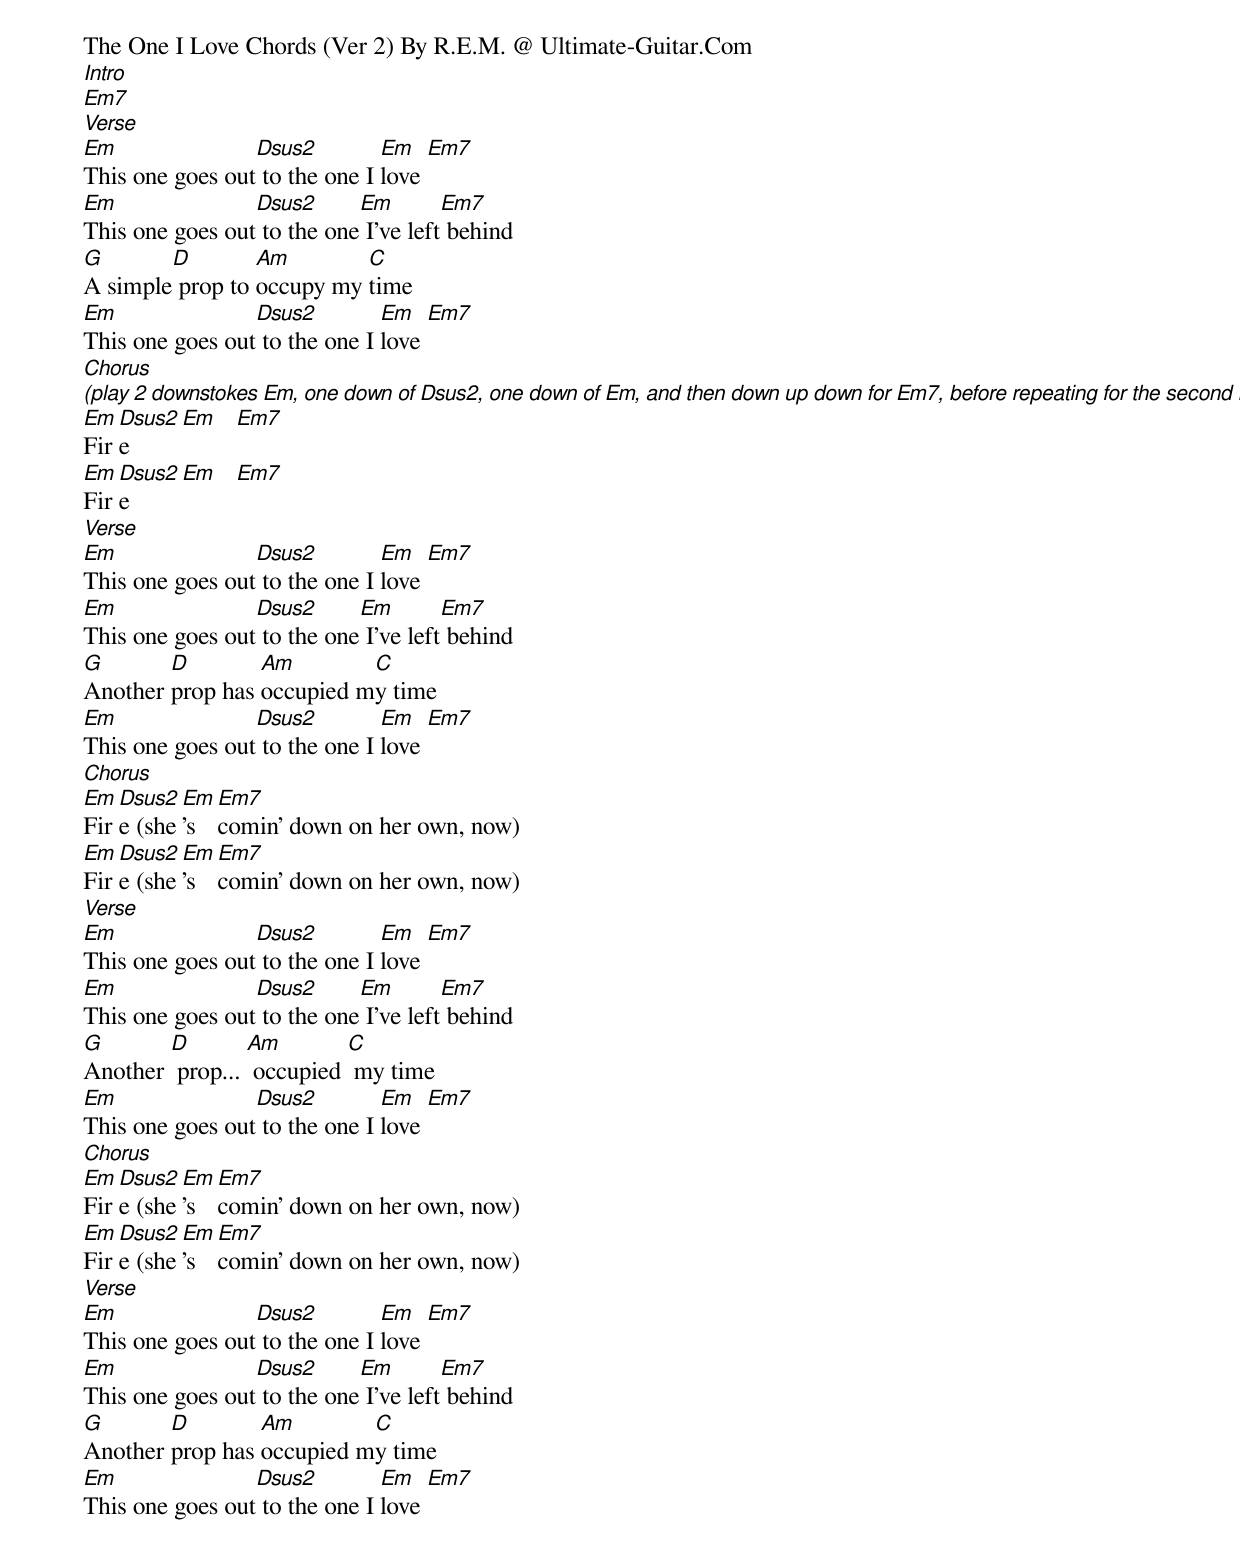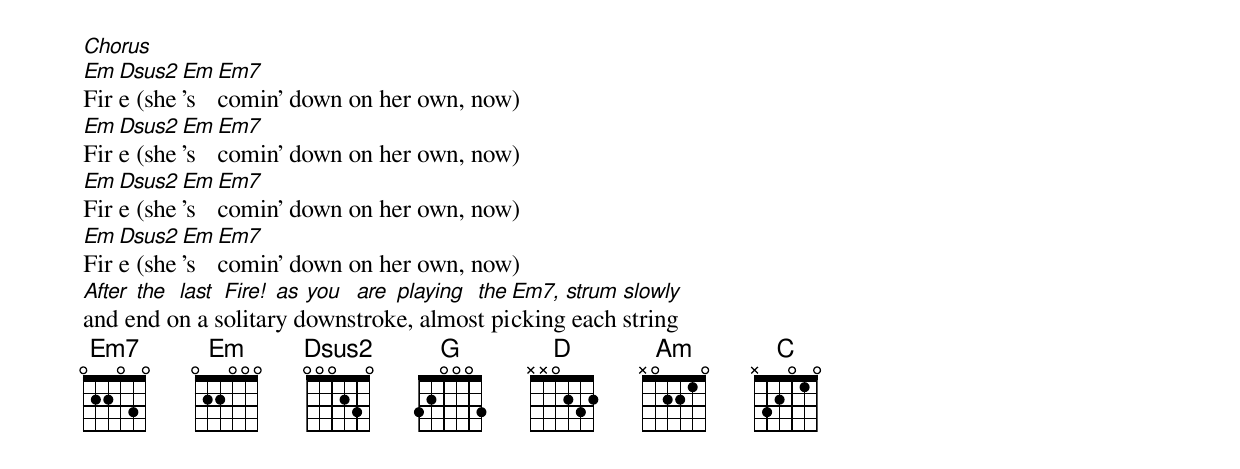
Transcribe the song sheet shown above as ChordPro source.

The One I Love Chords (Ver 2) By R.E.M. @ Ultimate-Guitar.Com
[Intro]
[Em7]
[Verse]
[Em]This one goes out[Dsus2] to the one I [Em]love [Em7]
[Em]This one goes out[Dsus2] to the one[Em] I’ve left[Em7] behind
[G]A simple[D] prop to [Am]occupy my [C]time
[Em]This one goes out[Dsus2] to the one I [Em]love [Em7]
[Chorus]
[(play 2 downstokes Em, one down of Dsus2, one down of Em,][and then down up down for Em7, before repeating for the second Fire)]
[Em]Fir[Dsus2]e     [Em]   [Em7]
[Em]Fir[Dsus2]e     [Em]   [Em7]
[Verse]
[Em]This one goes out[Dsus2] to the one I [Em]love [Em7]
[Em]This one goes out[Dsus2] to the one[Em] I’ve left[Em7] behind
[G]Another [D]prop has [Am]occupied m[C]y time
[Em]This one goes out[Dsus2] to the one I [Em]love [Em7]
[Chorus]
[Em]Fir[Dsus2]e (she[Em]’s [Em7]comin’ down on her own, now)
[Em]Fir[Dsus2]e (she[Em]’s [Em7]comin’ down on her own, now)
[Verse]
[Em]This one goes out[Dsus2] to the one I [Em]love [Em7]
[Em]This one goes out[Dsus2] to the one[Em] I’ve left[Em7] behind
[G]Another [D] prop... [Am] occupied [C] my time
[Em]This one goes out[Dsus2] to the one I [Em]love [Em7]
[Chorus]
[Em]Fir[Dsus2]e (she[Em]’s [Em7]comin’ down on her own, now)
[Em]Fir[Dsus2]e (she[Em]’s [Em7]comin’ down on her own, now)
[Verse]
[Em]This one goes out[Dsus2] to the one I [Em]love [Em7]
[Em]This one goes out[Dsus2] to the one[Em] I’ve left[Em7] behind
[G]Another [D]prop has [Am]occupied m[C]y time
[Em]This one goes out[Dsus2] to the one I [Em]love [Em7]
[Chorus]
[Em]Fir[Dsus2]e (she[Em]’s [Em7]comin’ down on her own, now)
[Em]Fir[Dsus2]e (she[Em]’s [Em7]comin’ down on her own, now)
[Em]Fir[Dsus2]e (she[Em]’s [Em7]comin’ down on her own, now)
[Em]Fir[Dsus2]e (she[Em]’s [Em7]comin’ down on her own, now)
[After]and e[the]nd o[last]n a s[Fire!]olitar[as]y d[you]owns[are]trok[playing]e, almos[the]t pi[Em7,]cking[strum] each [slowly]string
